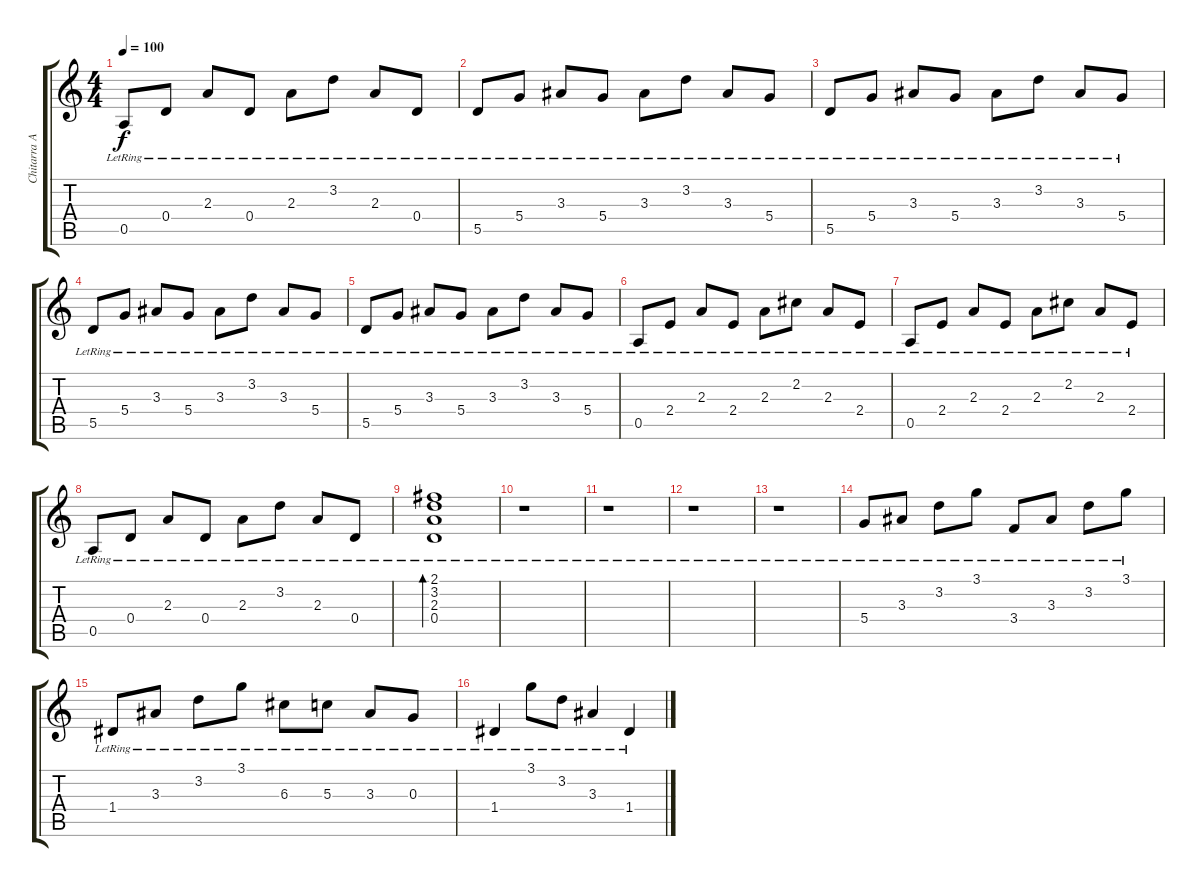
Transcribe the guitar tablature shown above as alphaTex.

\track ("Chitarra Acustica 2" "Chitarra A") {instrument acousticguitarsteel}
\staff {score tabs}
\tuning (E4 B3 G3 D3 A2 E2) {hide}
\ts (4 4)
\tempo 100
\clef g2
\ks c
0.5{lr}.8{dy f} 0.4{lr}.8 2.3{lr}.8 0.4{lr}.8 2.3{lr}.8 3.2{lr}.8 2.3{lr}.8 0.4{lr}.8 |
5.5{lr}.8 5.4{lr}.8 3.3{lr}.8 5.4{lr}.8 3.3{lr}.8 3.2{lr}.8 3.3{lr}.8 5.4{lr}.8 |
5.5{lr}.8 5.4{lr}.8 3.3{lr}.8 5.4{lr}.8 3.3{lr}.8 3.2{lr}.8 3.3{lr}.8 5.4{lr}.8 |
5.5{lr}.8 5.4{lr}.8 3.3{lr}.8 5.4{lr}.8 3.3{lr}.8 3.2{lr}.8 3.3{lr}.8 5.4{lr}.8 |
5.5{lr}.8 5.4{lr}.8 3.3{lr}.8 5.4{lr}.8 3.3{lr}.8 3.2{lr}.8 3.3{lr}.8 5.4{lr}.8 |
0.5{lr}.8 2.4{lr}.8 2.3{lr}.8 2.4{lr}.8 2.3{lr}.8 2.2{lr}.8 2.3{lr}.8 2.4{lr}.8 |
0.5{lr}.8 2.4{lr}.8 2.3{lr}.8 2.4{lr}.8 2.3{lr}.8 2.2{lr}.8 2.3{lr}.8 2.4{lr}.8 |
0.5{lr}.8 0.4{lr}.8 2.3{lr}.8 0.4{lr}.8 2.3{lr}.8 3.2{lr}.8 2.3{lr}.8 0.4{lr}.8 |
(2.1{lr} 3.2{lr} 2.3{lr} 0.4{lr}).1{bd 240} |
r.1 |
r.1 |
r.1 |
r.1 |
5.4{lr}.8 3.3{lr}.8 3.2{lr}.8 3.1{lr}.8 3.4{lr}.8 3.3{lr}.8 3.2{lr}.8 3.1{lr}.8 |
1.4{lr}.8 3.3{lr}.8 3.2{lr}.8 3.1{lr}.8 6.3{lr}.8 5.3{lr}.8 3.3{lr}.8 0.3{lr}.8 |
1.4{lr}.4 3.1{lr}.8 3.2{lr}.8 3.3{lr}.4 1.4{lr}.4
